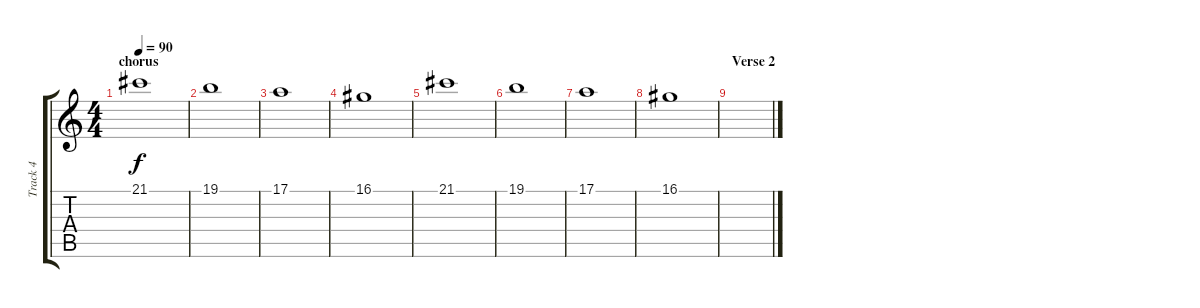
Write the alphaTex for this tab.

\track ("Track 4" "Track 4") {instrument lead2sawtooth}
\staff {score tabs}
\tuning (E4 B3 G3 D3 A2 E2) {hide}
\ts (4 4)
\section ("" "chorus")
\tempo 90
\clef g2
\ks c
21.1.1{dy f} |
19.1.1 |
17.1.1 |
16.1.1 |
21.1.1 |
19.1.1 |
17.1.1 |
16.1.1 |
\section ("" "Verse 2")
